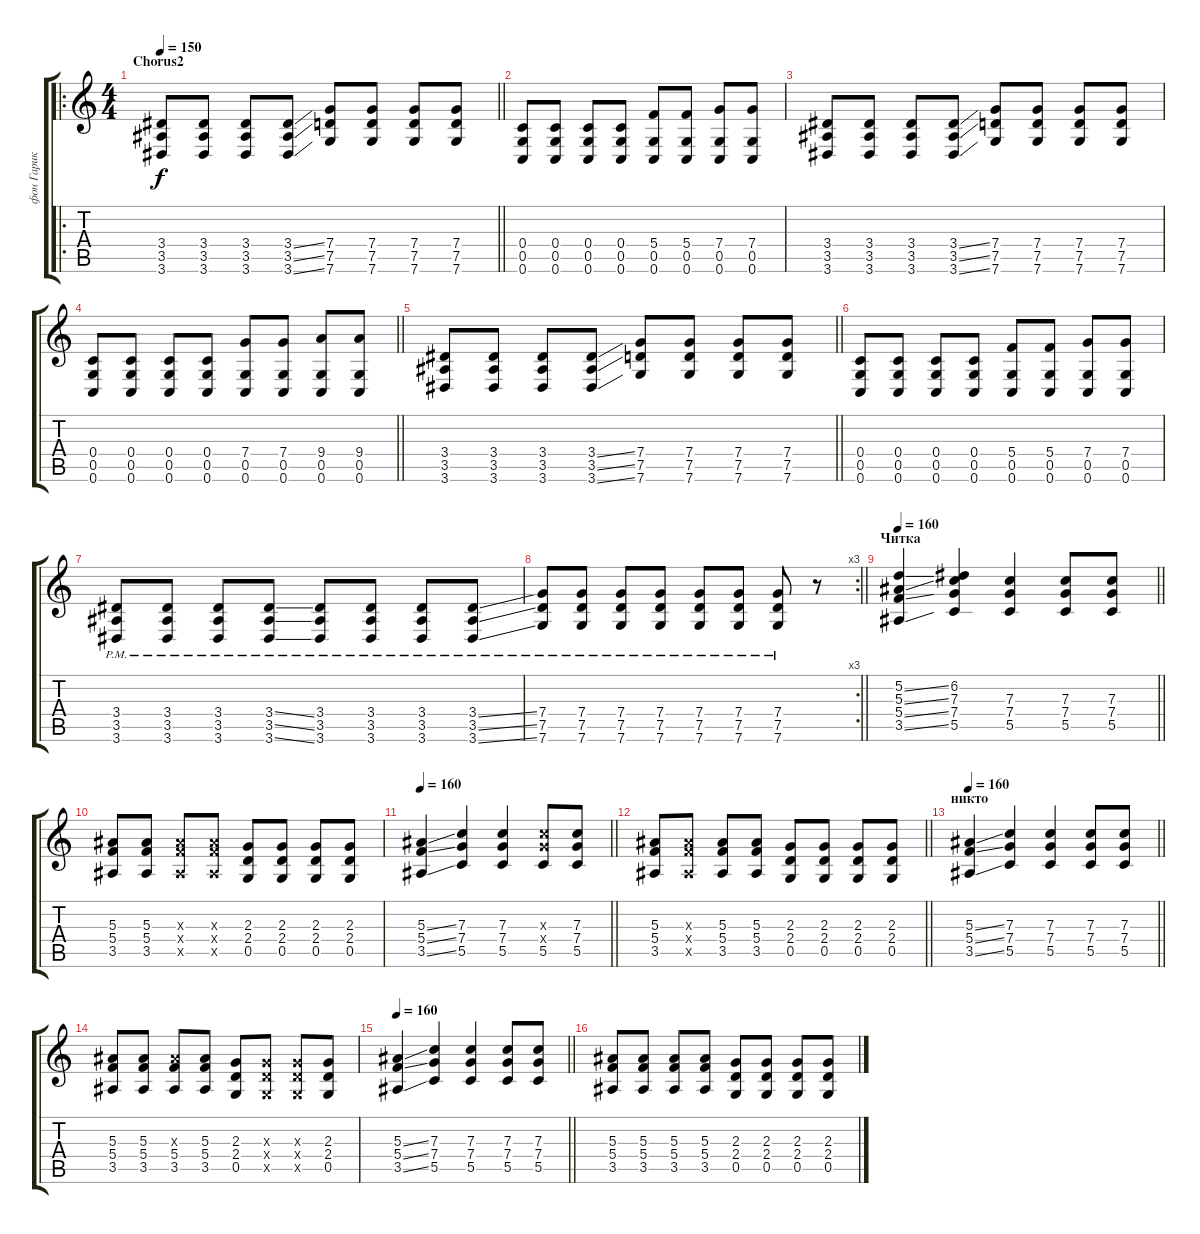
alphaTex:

\track ("фон Гарик" "фон Гарик") {instrument electricguitarclean}
\staff {score tabs}
\tuning (D4 A3 F3 C3 G2 C2) {hide}
\ro
\ts (4 4)
\section ("" "Chorus2")
\tempo 150
\clef g2
\barLineRight lightlight
\ks c
(3.4 3.5 3.6).8{dy f instrument overdrivenguitar} (3.4 3.5 3.6).8 (3.4 3.5 3.6).8 (3.4{ss} 3.5{ss} 3.6{ss}).8 (7.4 7.5 7.6).8 (7.4 7.5 7.6).8 (7.4 7.5 7.6).8 (7.4 7.5 7.6).8 |
(0.4 0.5 0.6).8 (0.4 0.5 0.6).8 (0.4 0.5 0.6).8 (0.4 0.5 0.6).8 (5.4 0.5 0.6).8 (5.4 0.5 0.6).8 (7.4 0.5 0.6).8 (7.4 0.5 0.6).8 |
(3.4 3.5 3.6).8 (3.4 3.5 3.6).8 (3.4 3.5 3.6).8 (3.4{ss} 3.5{ss} 3.6{ss}).8 (7.4 7.5 7.6).8 (7.4 7.5 7.6).8 (7.4 7.5 7.6).8 (7.4 7.5 7.6).8 |
\barLineRight lightlight
(0.4 0.5 0.6).8 (0.4 0.5 0.6).8 (0.4 0.5 0.6).8 (0.4 0.5 0.6).8 (7.4 0.5 0.6).8 (7.4 0.5 0.6).8 (9.4 0.5 0.6).8 (9.4 0.5 0.6).8 |
\barLineRight lightlight
(3.4 3.5 3.6).8 (3.4 3.5 3.6).8 (3.4 3.5 3.6).8 (3.4{ss} 3.5{ss} 3.6{ss}).8 (7.4 7.5 7.6).8 (7.4 7.5 7.6).8 (7.4 7.5 7.6).8 (7.4 7.5 7.6).8 |
(0.4 0.5 0.6).8 (0.4 0.5 0.6).8 (0.4 0.5 0.6).8 (0.4 0.5 0.6).8 (5.4 0.5 0.6).8 (5.4 0.5 0.6).8 (7.4 0.5 0.6).8 (7.4 0.5 0.6).8 |
(3.4{pm} 3.5{pm} 3.6).8 (3.4{pm} 3.5{pm} 3.6).8 (3.4{pm} 3.5{pm} 3.6).8 (3.4{ss pm} 3.5{ss pm} 3.6{ss}).8 (3.4{pm} 3.5{pm} 3.6).8 (3.4{pm} 3.5{pm} 3.6).8 (3.4{pm} 3.5{pm} 3.6).8 (3.4{ss pm} 3.5{ss pm} 3.6{ss}).8 |
\rc 3
\barLineRight lightlight
(7.4{pm} 7.5{pm} 7.6).8 (7.4{pm} 7.5{pm} 7.6).8 (7.4{pm} 7.5{pm} 7.6).8 (7.4{pm} 7.5{pm} 7.6).8 (7.4{pm} 7.5{pm} 7.6).8 (7.4{pm} 7.5{pm} 7.6).8 (7.4{pm} 7.5{pm} 7.6).8 r.8{instrument electricguitarclean} |
\section ("" "Читка")
\tempo 160
\barLineRight lightlight
(5.2{ss} 5.3{ss} 5.4{ss} 3.5{ss}).4{volume 13 instrument acousticguitarsteel} (6.2 7.3 7.4 5.5).4 (7.3 7.4 5.5).4 (7.3 7.4 5.5).8 (7.3 7.4 5.5).8 |
(5.3 5.4 3.5).8 (5.3 5.4 3.5).8 (5.3{x} 5.4{x} 3.5{x}).8 (5.3{x} 5.4{x} 3.5{x}).8 (2.3 2.4 0.5).8 (2.3 2.4 0.5).8 (2.3 2.4 0.5).8 (2.3 2.4 0.5).8 |
\tempo 160
\barLineRight lightlight
(5.3{ss} 5.4{ss} 3.5{ss}).4 (7.3 7.4 5.5).4 (7.3 7.4 5.5).4 (7.3{x} 7.4{x} 5.5).8 (7.3 7.4 5.5).8 |
\barLineRight lightlight
(5.3 5.4 3.5).8 (5.3{x} 5.4{x} 3.5{x}).8 (5.3 5.4 3.5).8 (5.3 5.4 3.5).8 (2.3 2.4 0.5).8 (2.3 2.4 0.5).8 (2.3 2.4 0.5).8 (2.3 2.4 0.5).8 |
\section ("" "никто")
\tempo 160
\barLineRight lightlight
(5.3{ss} 5.4{ss} 3.5{ss}).4 (7.3 7.4 5.5).4 (7.3 7.4 5.5).4 (7.3 7.4 5.5).8 (7.3 7.4 5.5).8 |
(5.3 5.4 3.5).8 (5.3 5.4 3.5).8 (5.3{x} 5.4 3.5).8 (5.3 5.4 3.5).8 (2.3 2.4 0.5).8 (2.3{x} 2.4{x} 0.5{x}).8 (2.3{x} 2.4{x} 0.5{x}).8 (2.3 2.4 0.5).8 |
\tempo 160
\barLineRight lightlight
(5.3{ss} 5.4{ss} 3.5{ss}).4 (7.3 7.4 5.5).4 (7.3 7.4 5.5).4 (7.3 7.4 5.5).8 (7.3 7.4 5.5).8 |
(5.3 5.4 3.5).8 (5.3 5.4 3.5).8 (5.3 5.4 3.5).8 (5.3 5.4 3.5).8 (2.3 2.4 0.5).8 (2.3 2.4 0.5).8 (2.3 2.4 0.5).8 (2.3 2.4 0.5).8
